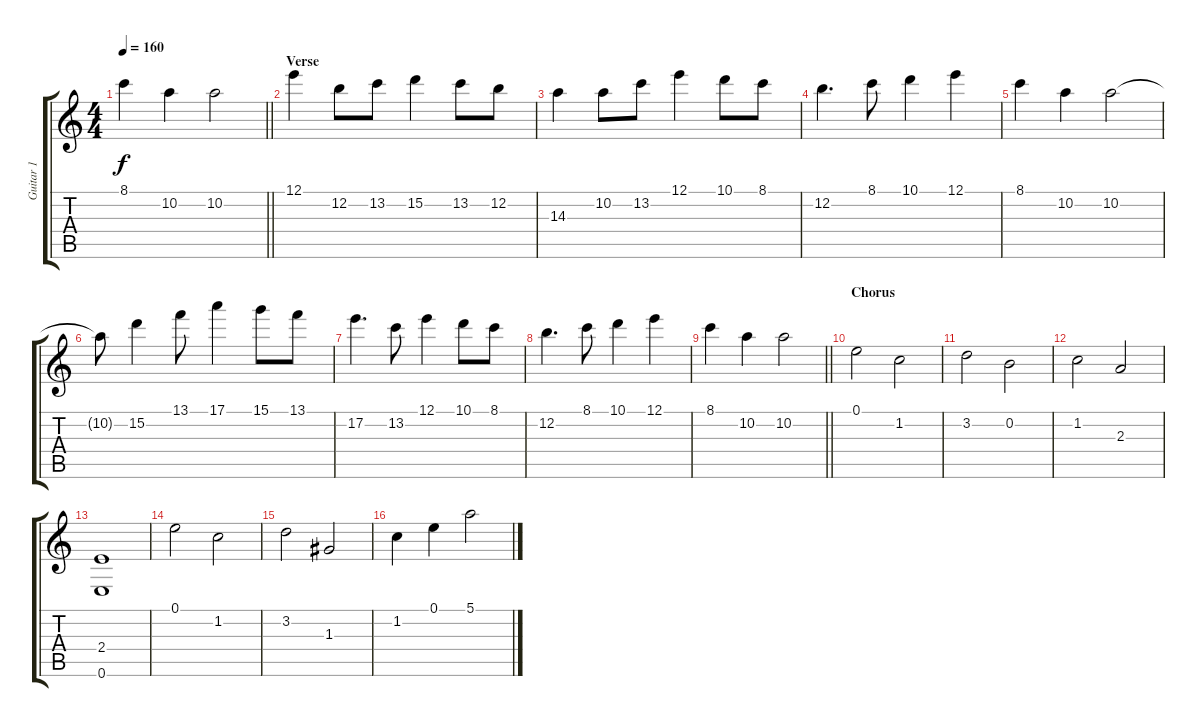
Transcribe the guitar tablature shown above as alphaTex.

\track ("Guitar 1" "Guitar 1") {instrument acousticguitarnylon}
\staff {score tabs}
\tuning (E4 B3 G3 D3 A2 E2) {hide}
\ts (4 4)
\tempo 160
\clef g2
\barLineRight lightlight
\ks c
8.1.4{dy f} 10.2.4 10.2.2 |
\section ("" "Verse")
12.1.4 12.2.8 13.2.8 15.2.4 13.2.8 12.2.8 |
14.3.4 10.2.8 13.2.8 12.1.4 10.1.8 8.1.8 |
12.2.4{d} 8.1.8 10.1.4 12.1.4 |
8.1.4 10.2.4 10.2.2 |
10.2{t}.8 15.2.4 13.1.8 17.1.4 15.1.8 13.1.8 |
17.2.4{d} 13.2.8 12.1.4 10.1.8 8.1.8 |
12.2.4{d} 8.1.8 10.1.4 12.1.4 |
\barLineRight lightlight
8.1.4 10.2.4 10.2.2 |
\section ("" "Chorus")
0.1.2 1.2.2 |
3.2.2 0.2.2 |
1.2.2 2.3.2 |
(2.4 0.6).1 |
0.1.2 1.2.2 |
3.2.2 1.3.2 |
1.2.4 0.1.4 5.1.2
